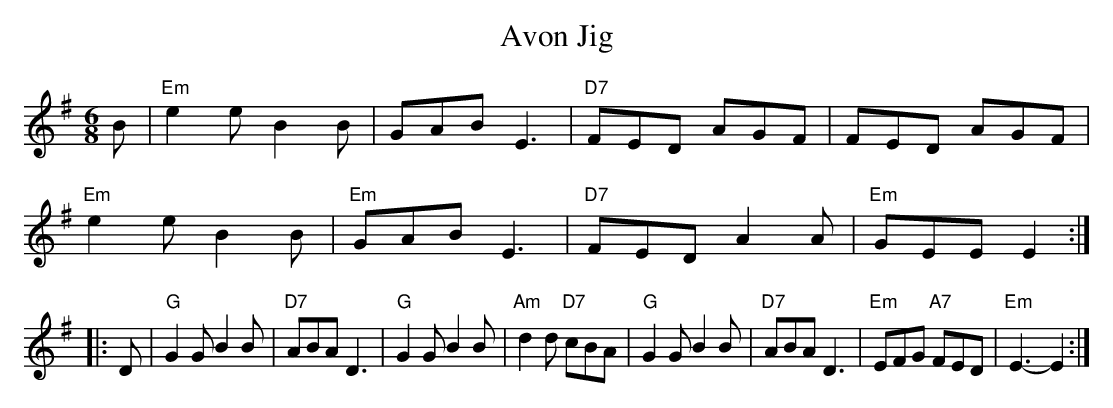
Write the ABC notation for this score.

X:1
T:Avon Jig
M:6/8
K:Em
B|"Em"e2e B2B|GAB E3|"D7"FED AGF|FED AGF|
"Em"e2e B2B|"Em"GAB E3|"D7"FED A2A|"Em"GEE E2:|
|:D|"G"G2G B2B|"D7"ABA D3|"G"G2G B2B|"Am"d2d "D7"cBA|"G"G2G B2B|"D7"ABA D3|\
"Em"EFG "A7"FED|"Em"E3 -E2:|
